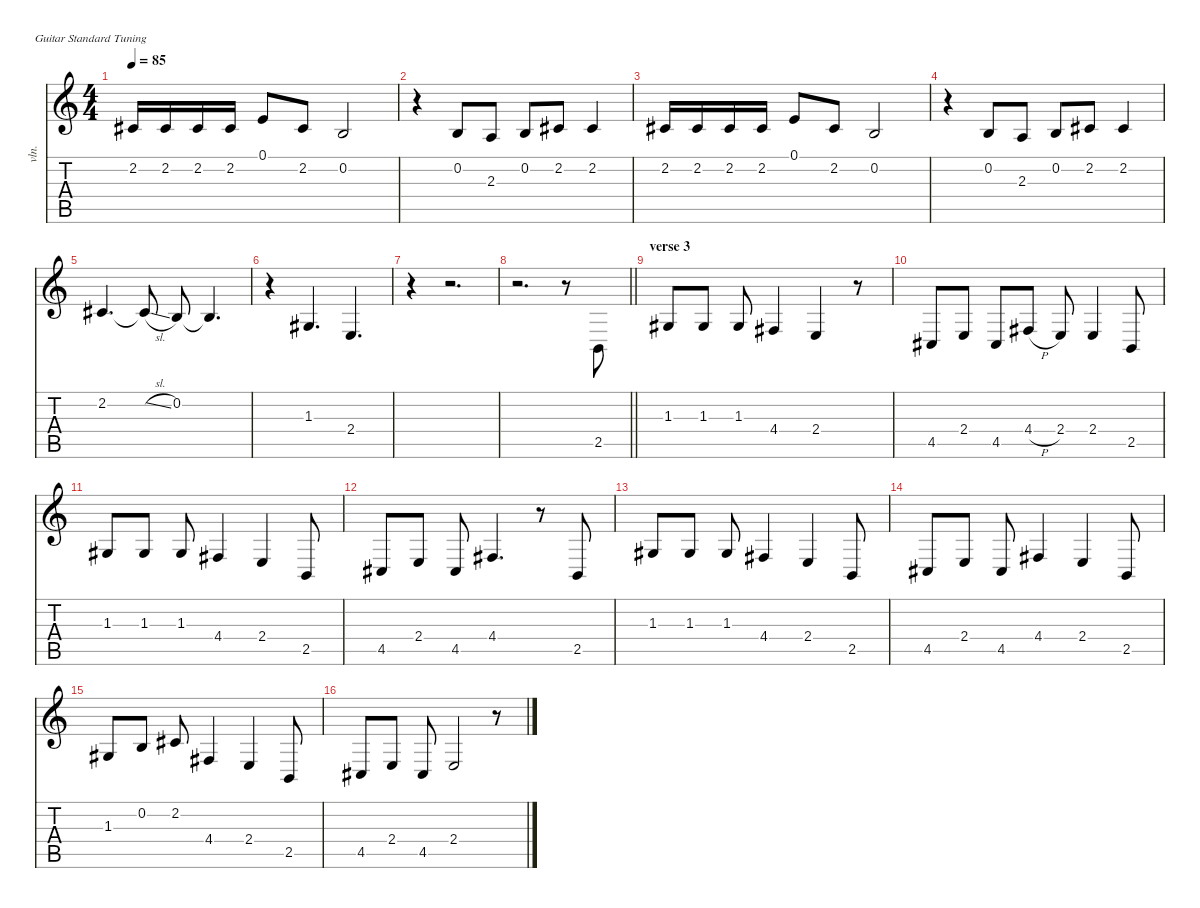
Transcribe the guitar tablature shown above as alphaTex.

\defaultSystemsLayout 4
\hideDynamics
\bracketExtendMode nobrackets
\otherSystemsTrackNameOrientation horizontal
\track ("Anthony Kiedis" "vln.") {mute instrument tremolostrings}
\staff {score tabs}
\tuning (E4 B3 G3 D3 A2 E2)
\ts (4 4)
\tempo 85
\clef g2
\ks c
2.2{acc #}.16{dy f beam Up} 2.2{acc #}.16{beam Up} 2.2{acc #}.16{beam Up} 2.2{acc #}.16{beam Up} 0.1.8{beam Up} 2.2{acc #}.8{beam Up} 0.2.2{beam Up} |
r.4{beam Down} 0.2.8{beam Up} 2.3.8{beam Up} 0.2.8{beam Up} 2.2{acc #}.8{beam Up} 2.2{acc #}.4{beam Up} |
2.2{acc #}.16{beam Up} 2.2{acc #}.16{beam Up} 2.2{acc #}.16{beam Up} 2.2{acc #}.16{beam Up} 0.1.8{beam Up} 2.2{acc #}.8{beam Up} 0.2.2{beam Up} |
r.4{beam Down} 0.2.8{beam Up} 2.3.8{beam Up} 0.2.8{beam Up} 2.2{acc #}.8{beam Up} 2.2{acc #}.4{beam Up} |
2.2{acc #}.4{d beam Up} 2.2{sl t acc #}.8{beam Up} 0.2.8{beam Up} 0.2{t}.4{d beam Up} |
r.4{beam Down} 1.3{acc #}.4{d beam Up} 2.4.4{d beam Up} |
r.4{beam Down} r.2{d beam Down} |
\barLineRight lightlight
r.2{d beam Down} r.8{beam Down} 2.5.8{beam Up} |
\section ("" "verse 3")
1.3{acc #}.8{beam Up} 1.3{acc #}.8{beam Up} 1.3{acc #}.8{beam Up} 4.4{acc #}.4{beam Up} 2.4.4{beam Up} r.8{beam Up} |
4.5{acc #}.8{beam Up} 2.4.8{beam Up} 4.5{acc #}.8{beam Up} 4.4{h acc #}.8{beam Up} 2.4.8{beam Up} 2.4.4{beam Up} 2.5.8{beam Up} |
1.3{acc #}.8{beam Up} 1.3{acc #}.8{beam Up} 1.3{acc #}.8{beam Up} 4.4{acc #}.4{beam Up} 2.4.4{beam Up} 2.5.8{beam Up} |
4.5{acc #}.8{beam Up} 2.4.8{beam Up} 4.5{acc #}.8{beam Up} 4.4{acc #}.4{d beam Up} r.8{beam Up} 2.5.8{beam Up} |
1.3{acc #}.8{beam Up} 1.3{acc #}.8{beam Up} 1.3{acc #}.8{beam Up} 4.4{acc #}.4{beam Up} 2.4.4{beam Up} 2.5.8{beam Up} |
4.5{acc #}.8{beam Up} 2.4.8{beam Up} 4.5{acc #}.8{beam Up} 4.4{acc #}.4{beam Up} 2.4.4{beam Up} 2.5.8{beam Up} |
1.3{acc #}.8{beam Up} 0.2.8{beam Up} 2.2{acc #}.8{beam Up} 4.4{acc #}.4{beam Up} 2.4.4{beam Up} 2.5.8{beam Up} |
4.5{acc #}.8{beam Up} 2.4.8{beam Up} 4.5{acc #}.8{beam Up} 2.4.2{beam Up} r.8{beam Up}
